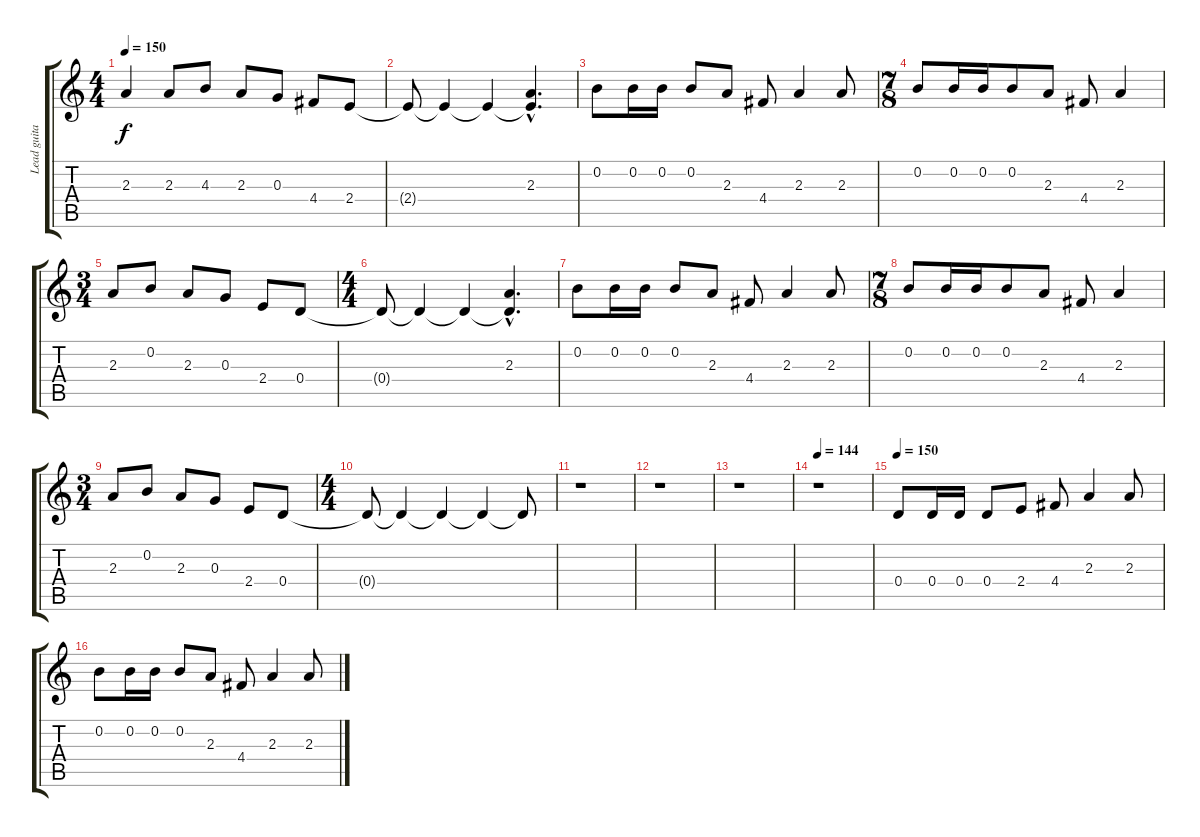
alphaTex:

\track ("Lead guitar" "Lead guita") {instrument overdrivenguitar}
\staff {score tabs}
\tuning (E4 B3 G3 D3 A2 E2) {hide}
\ts (4 4)
\tempo 150
\clef g2
\ks c
2.3.4{dy f} 2.3.8 4.3.8 2.3.8 0.3.8 4.4.8 2.4.8 |
2.4{t}.8 2.4{t}.4 2.4{t}.4 (2.3{hac} 2.4{hac t}).4{d} |
0.2.8 0.2.16 0.2.16 0.2.8 2.3.8 4.4.8 2.3.4 2.3.8 |
\ts (7 8)
0.2.8 0.2.16 0.2.16 0.2.8 2.3.8 4.4.8 2.3.4 |
\ts (3 4)
2.3.8 0.2.8 2.3.8 0.3.8 2.4.8 0.4.8 |
\ts (4 4)
0.4{t}.8 0.4{t}.4 0.4{t}.4 (2.3{hac} 0.4{hac t}).4{d} |
0.2.8 0.2.16 0.2.16 0.2.8 2.3.8 4.4.8 2.3.4 2.3.8 |
\ts (7 8)
0.2.8 0.2.16 0.2.16 0.2.8 2.3.8 4.4.8 2.3.4 |
\ts (3 4)
2.3.8 0.2.8 2.3.8 0.3.8 2.4.8 0.4.8 |
\ts (4 4)
0.4{t}.8 0.4{t}.4 0.4{t}.4 0.4{t}.4 0.4{t}.8 |
r.1 |
r.1 |
r.1 |
\tempo 144
r.1 |
\tempo 150
0.4.8 0.4.16 0.4.16 0.4.8 2.4.8 4.4.8 2.3.4 2.3.8 |
0.2.8 0.2.16 0.2.16 0.2.8 2.3.8 4.4.8 2.3.4 2.3.8
